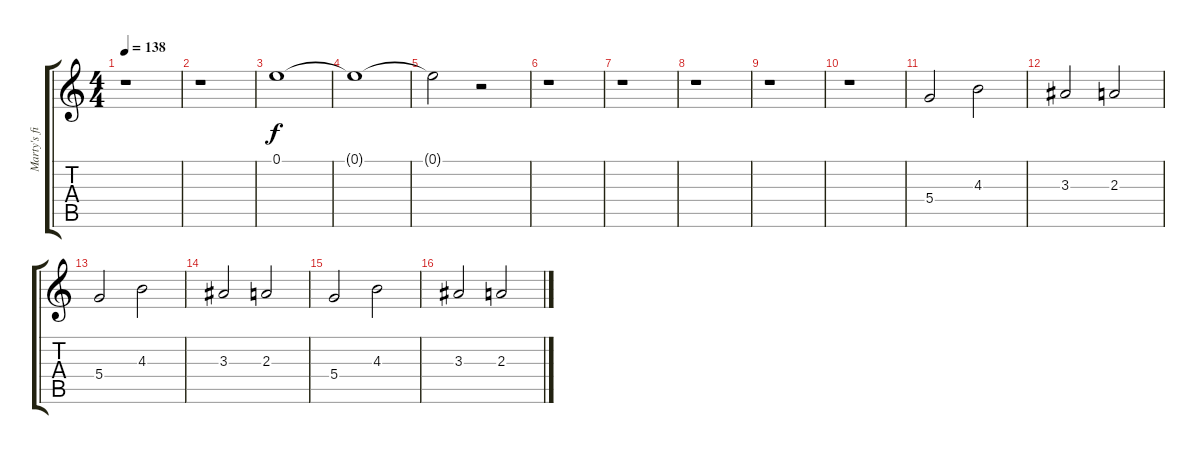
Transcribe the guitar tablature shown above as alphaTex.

\track ("Marty's fills" "Marty's fi") {instrument distortionguitar}
\staff {score tabs}
\tuning (E4 B3 G3 D3 A2 E2) {hide}
\ts (4 4)
\tempo 138
\clef g2
\ks c
r.1{dy f} |
r.1 |
0.1.1 |
0.1{t}.1 |
0.1{t}.2 r.2 |
r.1 |
r.1 |
r.1 |
r.1 |
r.1 |
5.4.2 4.3.2 |
3.3.2 2.3.2 |
5.4.2 4.3.2 |
3.3.2 2.3.2 |
5.4.2 4.3.2 |
3.3.2 2.3.2
